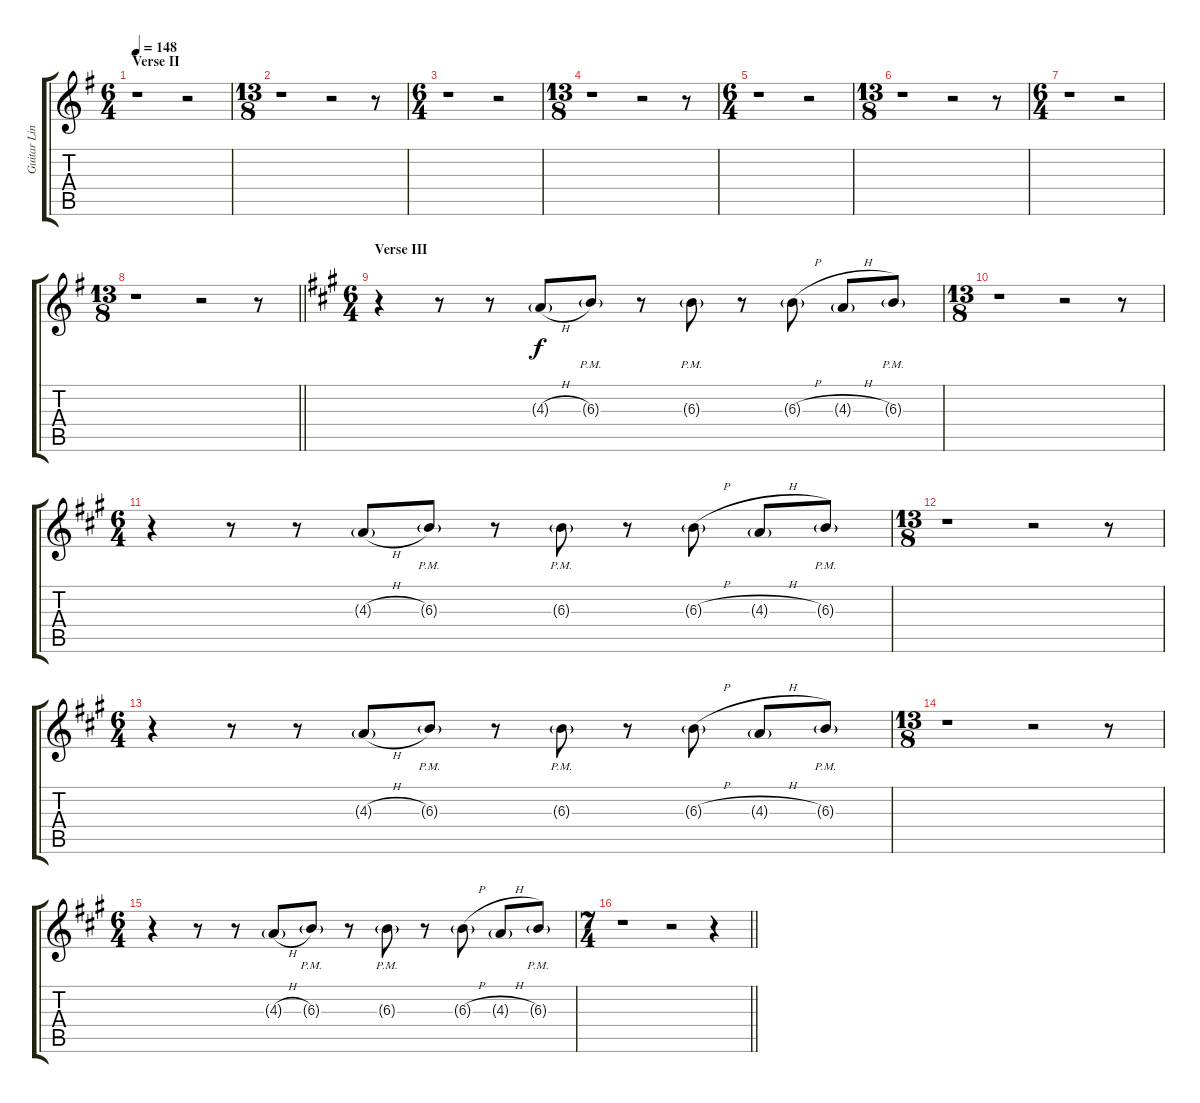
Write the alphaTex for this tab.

\track ("Guitar Line 3 [Solo]" "Guitar Lin") {instrument overdrivenguitar}
\staff {score tabs}
\tuning (D4 A3 F3 C3 G2 D2) {hide}
\ts (6 4)
\section ("" "Verse II")
\tempo 148
\clef g2
\ks g
r.1{dy f} r.2 |
\ts (13 8)
r.1 r.2 r.8 |
\ts (6 4)
r.1 r.2 |
\ts (13 8)
r.1 r.2 r.8 |
\ts (6 4)
r.1 r.2 |
\ts (13 8)
r.1 r.2 r.8 |
\ts (6 4)
r.1 r.2 |
\ts (13 8)
\barLineRight lightlight
r.1 r.2 r.8 |
\ts (6 4)
\section ("" "Verse III")
\ks a
r.4 r.8 r.8 4.3{h g}.8 6.3{g pm}.8 r.8 6.3{g pm}.8 r.8 6.3{h g}.8 4.3{h g}.8 6.3{g pm}.8 |
\ts (13 8)
r.1 r.2 r.8 |
\ts (6 4)
r.4 r.8 r.8 4.3{h g}.8 6.3{g pm}.8 r.8 6.3{g pm}.8 r.8 6.3{h g}.8 4.3{h g}.8 6.3{g pm}.8 |
\ts (13 8)
r.1 r.2 r.8 |
\ts (6 4)
r.4 r.8 r.8 4.3{h g}.8 6.3{g pm}.8 r.8 6.3{g pm}.8 r.8 6.3{h g}.8 4.3{h g}.8 6.3{g pm}.8 |
\ts (13 8)
r.1 r.2 r.8 |
\ts (6 4)
r.4 r.8 r.8 4.3{h g}.8 6.3{g pm}.8 r.8 6.3{g pm}.8 r.8 6.3{h g}.8 4.3{h g}.8 6.3{g pm}.8 |
\ts (7 4)
\barLineRight lightlight
r.1 r.2 r.4
